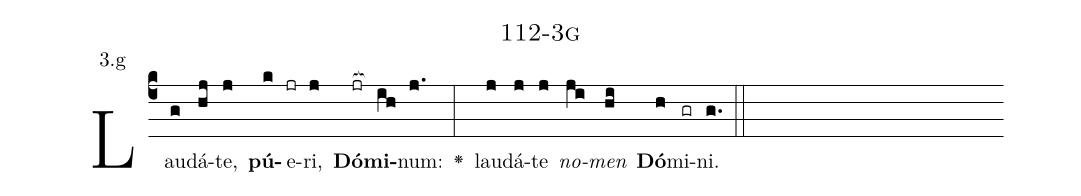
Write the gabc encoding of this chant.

name: 112-3g;
annotation: 3.g;
%%
(c4)Lau(g)dá(hj)te,(j) <b>pú</b>(k)e(jr)ri,(j) <b>Dó</b>(jr[ocb:1{])<b>mi</b>(ih[ocb:0}])num:(j.) <v>\greheightstar</v>(:) lau(j)dá(j)te(j) <i>no</i>(ji)<i>men</i>(hi) <b>Dó</b>(h)mi(gr)ni.(g.) (::)


%E(j) u(j) o(ji) u(hi) a(h) e.(g.) (::)
